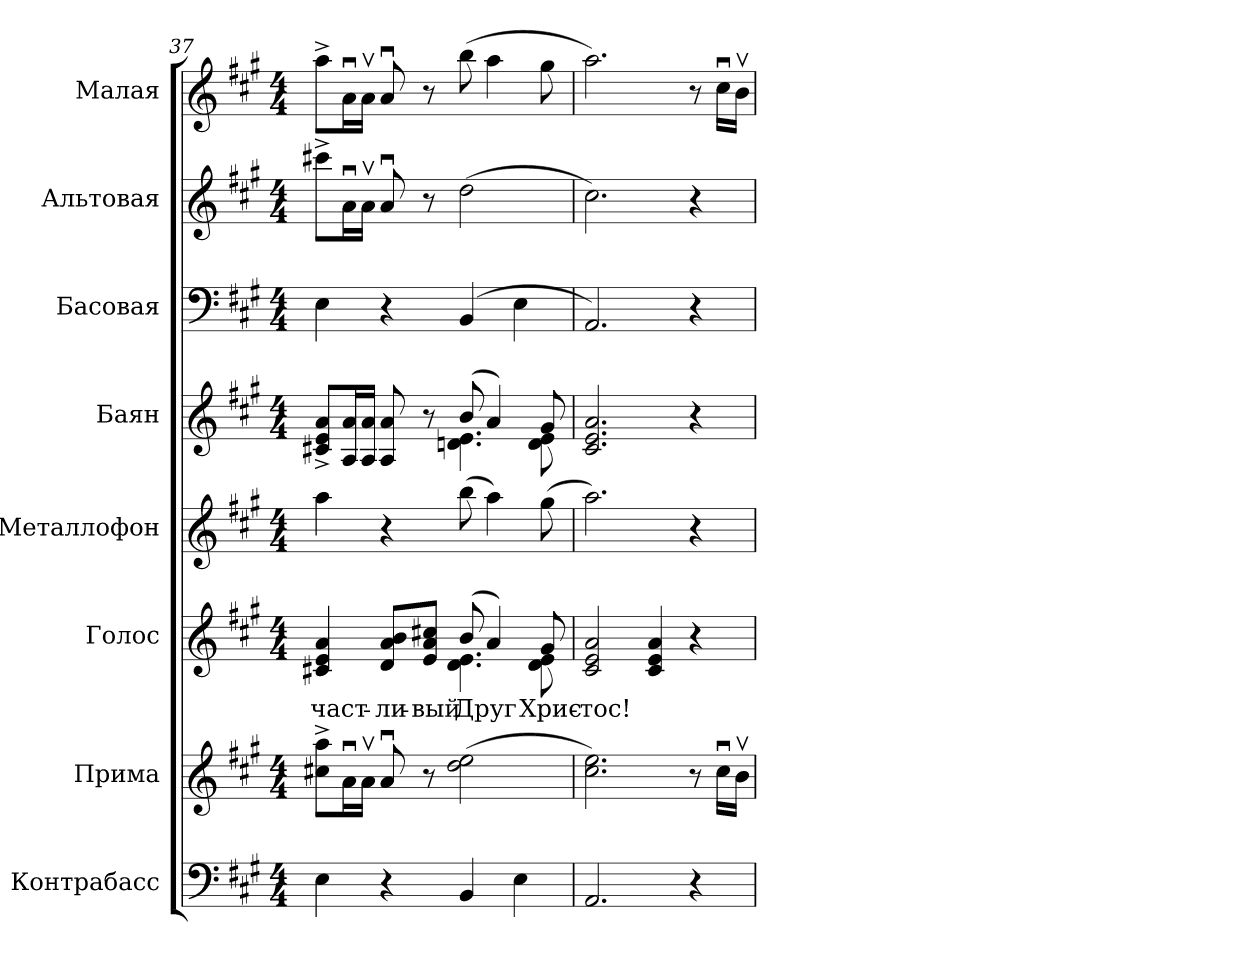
**kern	**kern	**kern	**text	**kern	**kern	**kern	**kern	**kern
*part8	*part7	*part6	*part6	*part5	*part4	*part3	*part2	*part1
*staff8	*staff7	*staff6	*staff6	*staff5	*staff4	*staff3	*staff2	*staff1
*I"Контрабасс	*I"Прима	*I"Голос	*	*I"Meталлофон	*I"Баян	*I"Басовая	*I"Альтовая	*I"Малая
*clefF4	*clefG2	*clefG2	*	*clefG2	*clefG2	*clefF4	*clefG2	*clefG2
*ITrd7c12	*ITrd7c12	*	*	*ITrd-7c-12	*	*	*	*
*k[f#c#g#]	*k[f#c#g#]	*k[f#c#g#]	*	*k[f#c#g#]	*k[f#c#g#]	*k[f#c#g#]	*k[f#c#g#]	*k[f#c#g#]
*A:	*A:	*A:	*	*A:	*A:	*A:	*A:	*A:
*M4/4	*M4/4	*M4/4	*	*M4/4	*M4/4	*M4/4	*M4/4	*M4/4
=37	=37	=37	=37	=37	=37	=37	=37	=37
!	!	!	!LO:LY:b:color=#000000	!	!	!	!	!
*	*	*^	*	*	*^	*	*	*
4EEi\	8c#Xi\^ 8ai^L	4c#Xi/ 4ei 4ai	2ryy	-част-	4aaai\	8c#Xi/^ 8ei^ 8ai^L	2ryy	4Ei\	8ccc#X^i\L	8aa^i\L
.	16Aui\L	.	.	.	.	16Ai/ 16aiL	.	.	16aui\L	16aui\L
.	16Avi\JJ	.	.	.	.	16Ai/ 16aiJJ	.	.	16avi\JJ	16avi\JJ
!	!	!	!	!LO:LY:b:color=#000000	!	!	!	!	!	!
4r	8Aui/	8di/ 8ai/ 8bi/L	.	-ли-	4r	8Ai/ 8ai	.	4r	8aui/	8aui/
!	!	!	!	!LO:LY:b:color=#000000	!	!	!	!	!	!
.	8r	8ei/ 8ai/ 8cc#Xi/J	.	-вый	.	8r	.	.	8r	8r
!	!	!	!	!LO:LY:b:color=#000000	!	!	!	!	!	!
4BBBi/	(2di\ 2ei	(8bi/	4.di\ 4.ei	Друг	(8bbbi\	(8bi/	4.dni\ 4.ei	(4BBi/	(2ddi\	(8bbi\
.	.	4ai/)	.	.	4aaai\)	4ai/)	.	.	.	4aai\
4EEi\	.	.	.	.	.	.	.	4Ei\	.	.
!	!	!	!	!LO:LY:b:color=#000000	!	!	!	!	!	!
.	.	8g#i/	8di\ 8ei	Хрис-	(8ggg#i\	8g#i/	8di\ 8ei	.	.	8gg#i\
*	*	*v	*v	*	*	*v	*v	*	*	*
=38	=38	=38	=38	=38	=38	=38	=38	=38
*	*	*^	*	*	*^	*	*	*
!	!	!	!	!LO:LY:b:color=#000000	!	!	!	!	!	!
*	*	*v	*v	*	*	*v	*v	*	*	*
2.AAAi/	2.c#i\ 2.ei)	2c#i/ 2ei 2ai	-тос!	2.aaai\)	2.c#i/ 2.ei 2.ai	2.AAi/)	2.cc#i\)	2.aai\)
.	.	4c#i/ 4ei 4ai	.	.	.	.	.	.
4r	8r	4r	.	4r	4r	4r	4r	8r
.	16c#ui\LL	.	.	.	.	.	.	16cc#ui\LL
.	16Bvi\JJ	.	.	.	.	.	.	16bvi\JJ
=	=	=	=	=	=	=	=	=
*-	*-	*-	*-	*-	*-	*-	*-	*-
